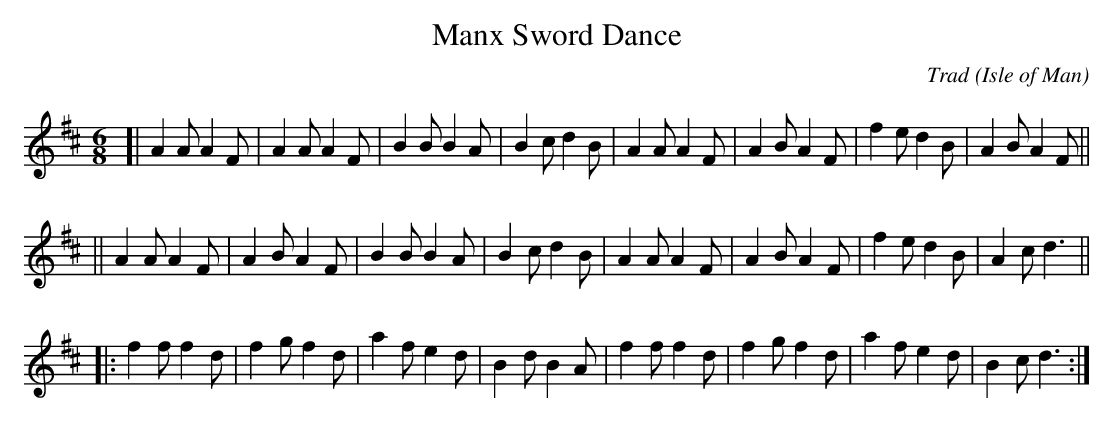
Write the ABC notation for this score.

X:1
T:Manx Sword Dance
M:6/8
L:1/6
C:Trad
O:Isle of Man
K:D
[| A2A A2F | A2A A2F | B2B B2A | B2c d2B | A2A A2F | A2B A2F | f2e d2B | A2B A2F ||
|| A2A A2F | A2B A2F | B2B B2A | B2c d2B | A2A A2F | A2B A2F | f2e d2B | A2c d3  ||
|: f2f f2d | f2g f2d | a2f e2d | B2d B2A | f2f f2d | f2g f2d | a2f e2d | B2c d3  :|
